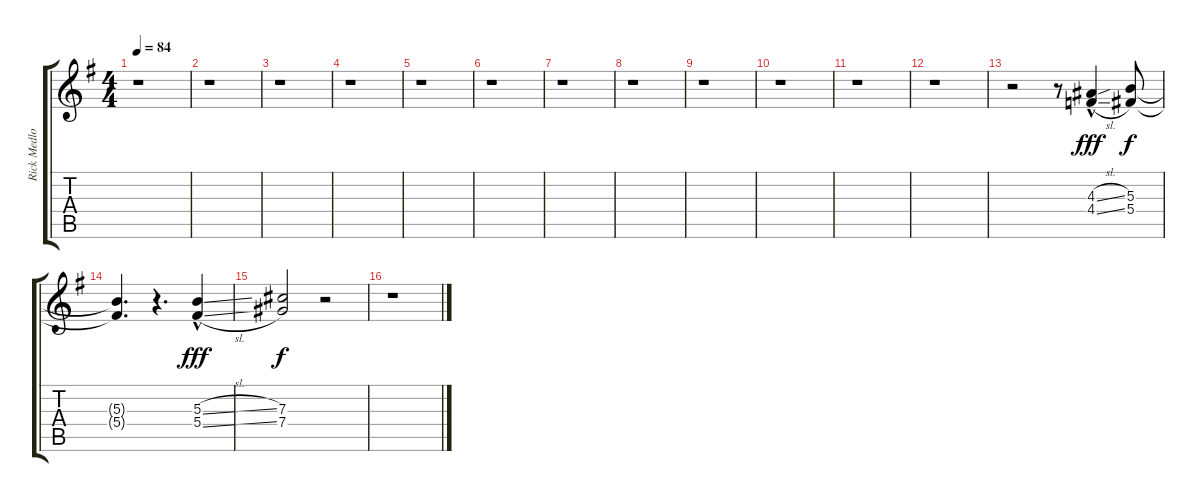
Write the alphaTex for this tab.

\track ("Rick Medlocke Guitar Solos" "Rick Medlo") {instrument overdrivenguitar}
\staff {score tabs}
\tuning (Eb4 Bb3 Gb3 Db3 Ab2 Eb2) {hide}
\ts (4 4)
\tempo 84
\clef g2
\ks g
r.1{dy f} |
r.1 |
r.1 |
r.1 |
r.1 |
r.1 |
r.1 |
r.1 |
r.1 |
r.1 |
r.1 |
r.1 |
r.2 r.8 (4.3{sl hac} 4.4{sl}).4{dy fff volume 16 instrument electricguitarclean} (5.3 5.4).8{dy f} |
(5.3{t} 5.4{t}).4{d} r.4{d} (5.3{sl} 5.4{sl hac}).4{dy fff} |
(7.3 7.4).2{dy f} r.2 |
r.1
